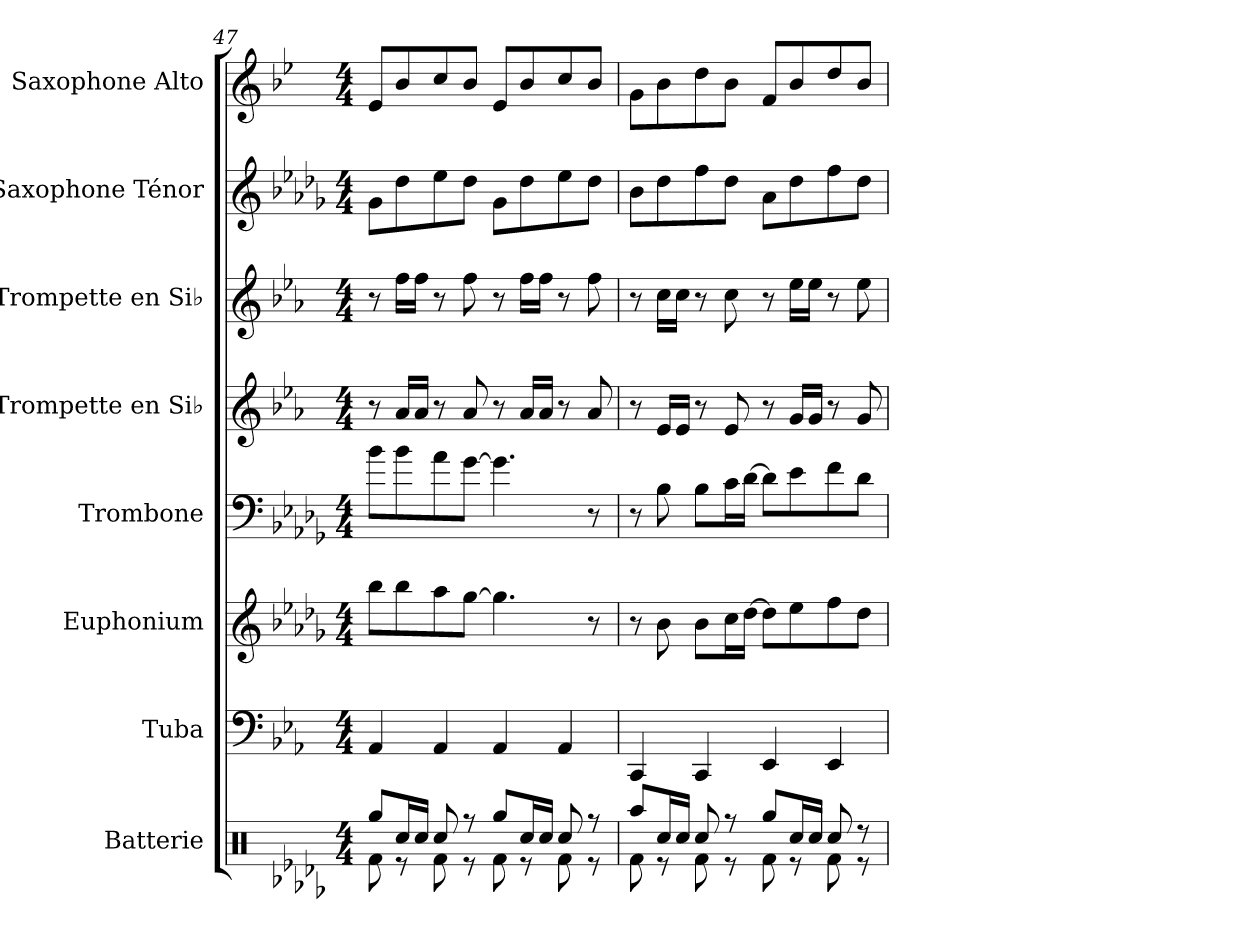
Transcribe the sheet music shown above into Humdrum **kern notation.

**kern	**kern	**kern	**kern	**kern	**kern	**kern	**kern
*part8	*part7	*part6	*part5	*part4	*part3	*part2	*part1
*staff8	*staff7	*staff6	*staff5	*staff4	*staff3	*staff2	*staff1
*I"Batterie	*I"Tuba	*I"Euphonium	*I"Trombone	*I"Trompette en Si♭	*I"Trompette en Si♭	*I"Saxophone Ténor	*I"Saxophone Alto
*I'Bat.	*I'Tba.	*I'Euph.	*I'Tbn.	*I'Tromp. Si♭	*I'Tromp. Si♭	*I'Sax. T.	*I'Sax. A.
!!LO:PB:g=z
*clefX	*clefF4	*clefG2	*clefF4	*clefG2	*clefG2	*clefG2	*clefG2
*	*ITrd1c2	*ITrd8c14	*	*ITrd1c2	*ITrd1c2	*ITrd8c14	*ITrd5c9
*k[b-e-a-d-g-]	*k[b-e-a-d-g-]	*k[b-e-a-d-g-]	*k[b-e-a-d-g-]	*k[b-e-a-d-g-]	*k[b-e-a-d-g-]	*k[b-e-a-d-g-]	*k[b-e-a-d-g-]
*M4/4	*M4/4	*M4/4	*M4/4	*M4/4	*M4/4	*M4/4	*M4/4
=47	=47	=47	=47	=47	=47	=47	=47
*^	*	*	*	*	*	*	*
8Rgg/L	8Rf\	4GG-/	8b-\L	8b-\L	8r	8r	8G-\L	8G-/L
16Rcc/L	8r	.	8b-\	8b-\	16g-/LL	16ee-\LL	8d-\	8d-/
16Rcc/JJ	.	.	.	.	16g-/JJ	16ee-\JJ	.	.
8Rcc/	8Rf\	4GG-/	8a-\	8a-\	8r	8r	8e-\	8e-/
8r	8r	.	[8g-\J	[8g-\J	8g-/	8ee-\	8d-\J	8d-/J
8Rgg/L	8Rf\	4GG-/	4.g-\]	4.g-\]	8r	8r	8G-\L	8G-/L
16Rcc/L	8r	.	.	.	16g-/LL	16ee-\LL	8d-\	8d-/
16Rcc/JJ	.	.	.	.	16g-/JJ	16ee-\JJ	.	.
8Rcc/	8Rf\	4GG-/	.	.	8r	8r	8e-\	8e-/
8r	8r	.	8r	8r	8g-/	8ee-\	8d-\J	8d-/J
=48	=48	=48	=48	=48	=48	=48	=48	=48
8Raa/L	8Rf\	4BBB-/	8r	8r	8r	8r	8B-\L	8B-\L
16Rcc/L	8r	.	8B-\	8B-\	16d-/LL	16b-\LL	8d-\	8d-\
16Rcc/JJ	.	.	.	.	16d-/JJ	16b-\JJ	.	.
8Rcc/	8Rf\	4BBB-/	8B-\L	8B-\L	8r	8r	8f\	8f\
8r	8r	.	16c\L	16c\L	8d-/	8b-\	8d-\J	8d-\J
.	.	.	[16d-\JJ	[16d-\JJ	.	.	.	.
8Rgg/L	8Rf\	4DD-/	8d-\L]	8d-\L]	8r	8r	8A-\L	8A-/L
16Rcc/L	8r	.	8e-\	8e-\	16f/LL	16dd-\LL	8d-\	8d-/
16Rcc/JJ	.	.	.	.	16f/JJ	16dd-\JJ	.	.
8Rcc/	8Rf\	4DD-/	8f\	8f\	8r	8r	8f\	8f/
8r	8r	.	8d-\J	8d-\J	8f/	8dd-\	8d-\J	8d-/J
*v	*v	*	*	*	*	*	*	*
=	=	=	=	=	=	=	=
*-	*-	*-	*-	*-	*-	*-	*-
